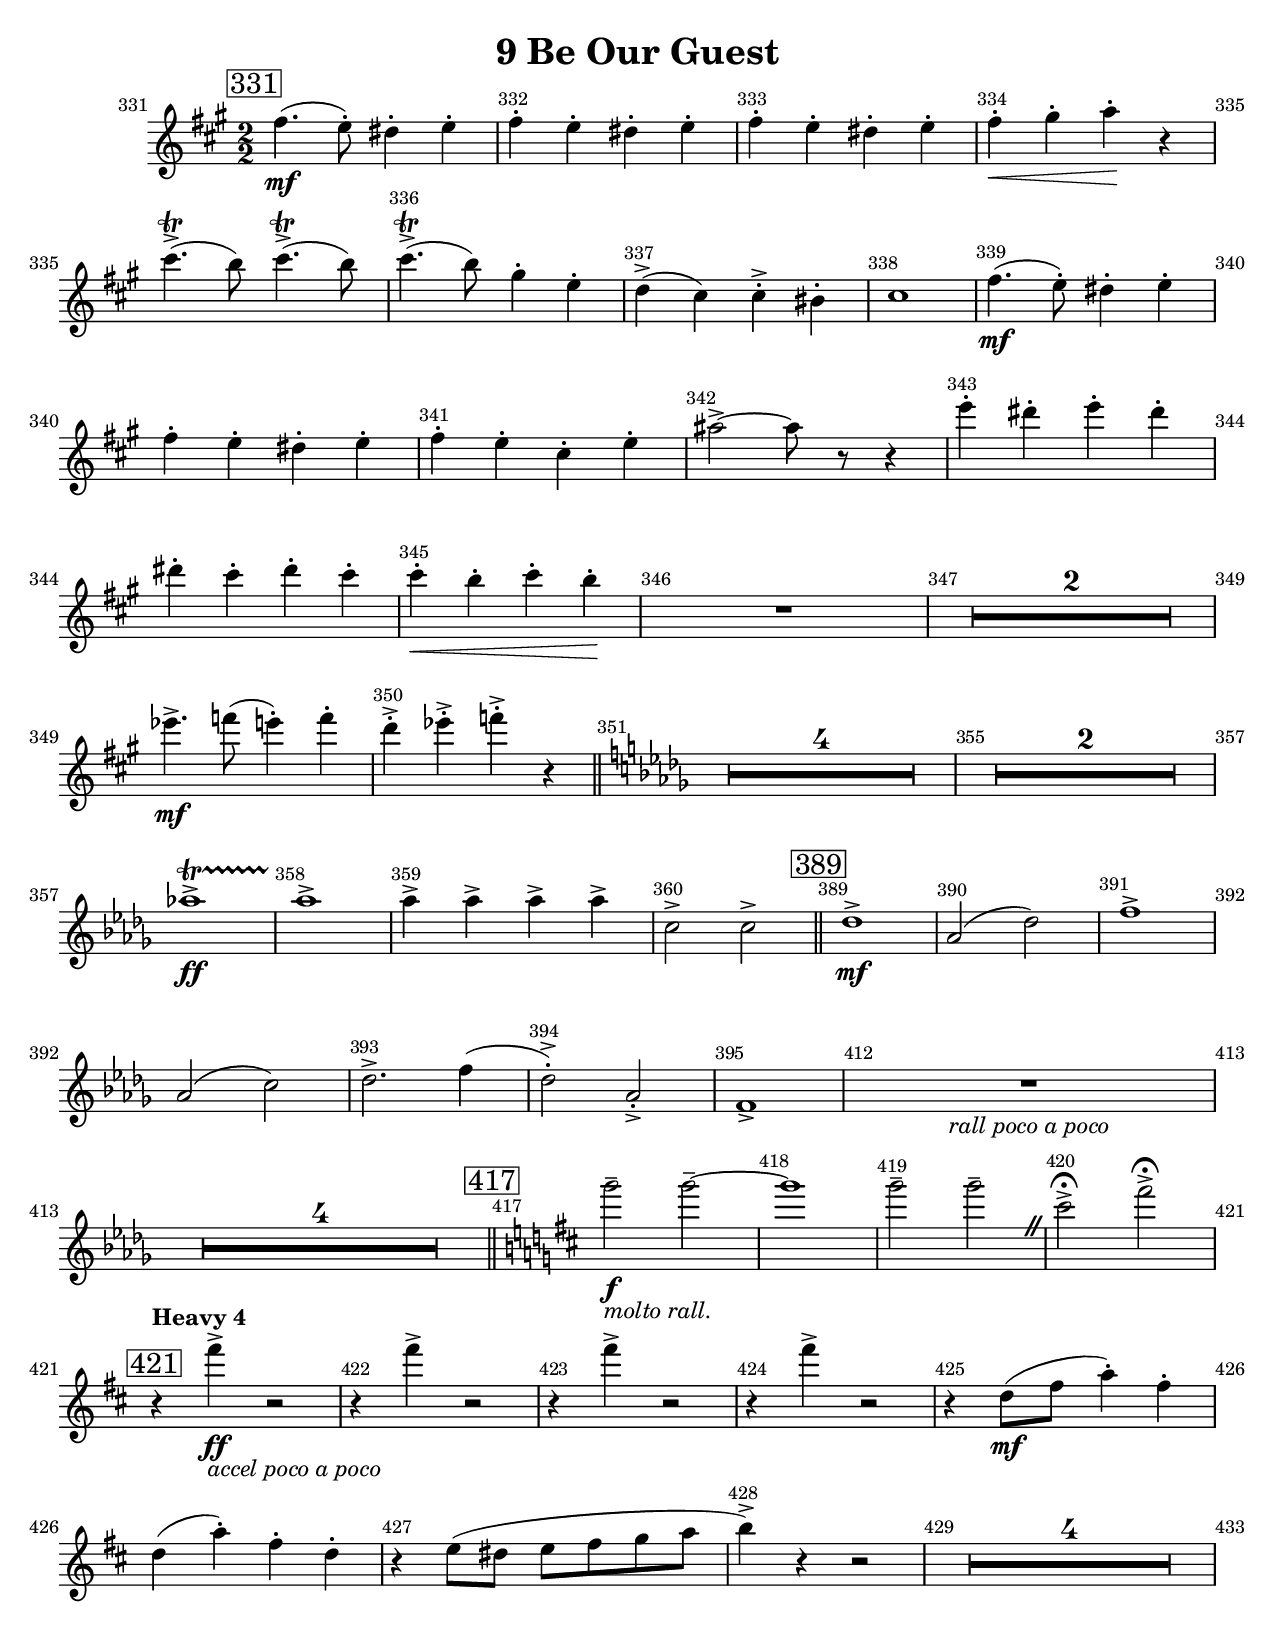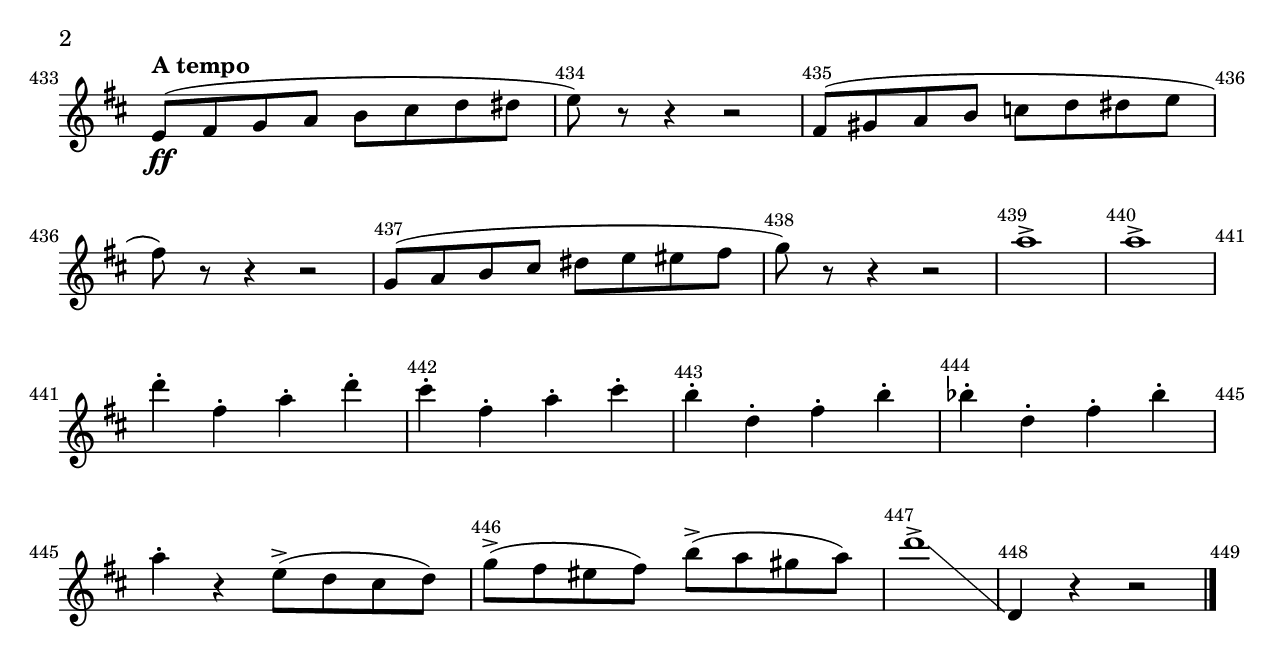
%{
    Comments
%}
\version "2.12.3"
\include "english.ly"

#(set-default-paper-size "letter" )

\paper {
    ragged-last-bottom = ##t
}

\header {
    title = "9 Be Our Guest"
}

moltoRall = \markup { \italic { molto rall. } }
bendWithLip = \markup { \italic { bend with lip } }
accelPoco = \markup { \italic { accel poco a poco } }


flute = \relative c''' {
  \clef treble \key g \major
  \override Staff.TimeSignature #'style = #'()
  \override Score.BarNumber #'break-visibility = #'#(#t #t #t)
  \override MultiMeasureRest #'expand-limit = #1
  \override BreathingSign #'text = \markup {
    \musicglyph #"scripts.caesura.straight"
  }
  \compressFullBarRests

  \time 2/2

  \set Score.currentBarNumber = #331
  \mark \markup{ \box 331 }

  e4.( \mf d8)-. cs4-. d4-. | e-. d-. cs-. d-. | e-. d-. cs-. d-. |
     e-. \< fs-. g-. \! r4 |

  b4.(-> \trill a8) b4.(-> \trill a8) | b4.(-> \trill a8) fs4-. d-. |
     c(-> b) b-.-> as-. | b1 |

  e4.( \mf d8)-. cs4-. d4-. | e-. d-. cs-. d-. | e-. d-. b-. d-. |
     gs2->~ gs8 r8 r4 |
  d'4-. cs-. d4-. cs-. | cs-. b-. cs-. b-. | b-. \< a-. b-. a-. \! | R1 |
  R1*2 | df4.-> \mf ef8( d4)-. ef4-. | c-.-> df-.-> ef-.-> r4 \bar "||"
}


clarinet = \relative c''' {
  \override MultiMeasureRest #'expand-limit = #1
  \compressFullBarRests
  \clef treble \key df \major
  R1*4

  % bar 355 page 66

  R1*2 af!1-> \ff \startTrillSpan | 
  af1-> \stopTrillSpan | af4-> af4-> af4-> af4-> | c,2-> c2-> \bar "||"

  \set Score.currentBarNumber = #389
  \mark \markup{ \box 389 }
  df1-> \mf | af2( df2) | f1-> | af,2( c2) |
  df2.-> f4( | df2)-.-> af2-.-> | f1-> |

  \set Score.currentBarNumber = #412
  R1 _\markup{ \italic { rall poco a poco } } |
  R1*4 \bar "||"
  \mark \markup{ \box 417 }

  % Bar 417 transposed 
  \key d \major
  g''2-- \f _\moltoRall g2--~ | g1 | g2-- g2-- \breathe | cs,2-> \fermata fs2-> \fermata |

  % Bar 421 page 67
  \mark \markup{ \box 421 }
  \tempo "Heavy 4"
  r4 fs4-> \ff _\accelPoco r2 | r4 fs4-> r2 | r4 fs4-> r2 | r4 fs4-> r2 |
  r4 d,8( \mf fs8 a4-.) fs4-. | d( a')-. fs-. d-. | r4 e8( ds e fs g a |
    b4)-> r4 r2 |

  % Bar 429 back to clarinet
  R1*4 \tempo "A tempo"
  e,,8( \ff fs g a b cs d ds | e) r8 r4 r2 | 
  fs,8( gs a b c d ds e | fs) r8 r4 r2 | 
  g,8( a b cs ds e es fs | g) r8 r4 r2 | a1-> a1-> |
  d4-. fs,-. a-. d-. | cs-. fs,-. a-. cs-. | b-. d,-. fs-. b-. | bf-. d,-. fs-. bf-. |
  a4-. r4 e8(-> d cs d) | g(-> fs es fs) b(-> a gs a) | d1->\glissando | d,,4 r4 r2
  \bar "|."
}




\score {
  { \transpose bf c \flute \clarinet }
  \layout {
    \context { 
      \RemoveEmptyStaffContext 
    }
    \context {
      \Score
      \override SpacingSpanner
          #'base-shortest-duration = #(ly:make-moment 1 32)
    }
  }
}
